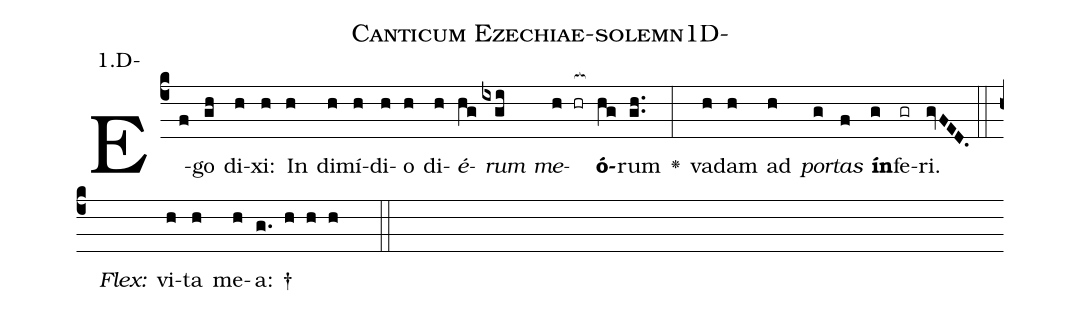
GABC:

name: Canticum Ezechiae-solemn1D-;
annotation: 1.D-;
%%
(c4)E(f)go(gh) di(h)xi:(h) In(h) di(h)mí(h)di(h)o(h) di(h)<i>é</i>(hg)<i>rum</i>(ixgi) <i>me</i>(h hr[ocb:1{])<b>ó</b>(hg[ocb:0}])rum(gh..) <v>\greheightstar</v>(:) va(h)dam(h) ad(h) <i>por</i>(g)<i>tas</i>(f) <b>ín</b>(g)fe(gr)ri.(gvFED.) (::)
<i>Flex:</i>()  vi(h)ta(h) me(h)a: †(g. h h h  ::)

%E(h) u(h) o(g) u(f) a(g) e.(gvFED.) (::)
